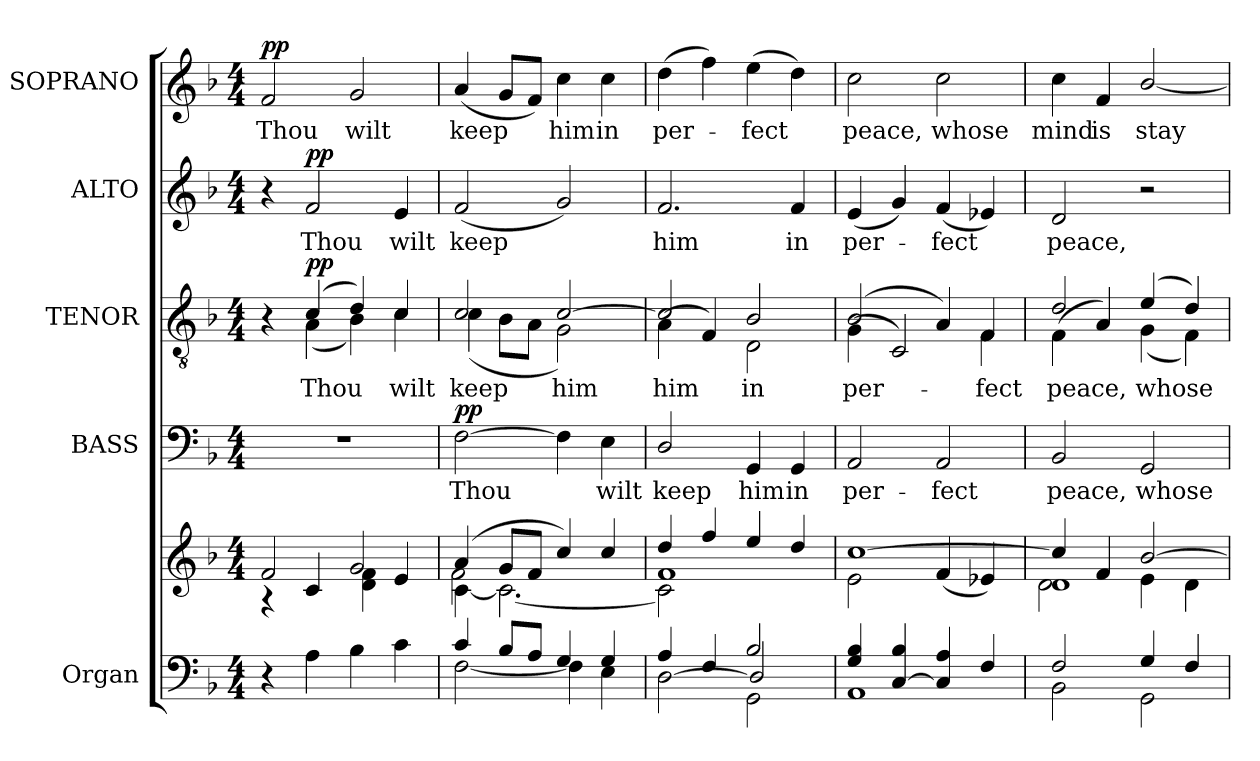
**kern	**kern	**kern	**text	**dynam	**kern	**text	**dynam	**kern	**text	**dynam	**kern	**text	**dynam
*part5	*part5	*part4	*part4	*part4	*part3	*part3	*part3	*part2	*part2	*part2	*part1	*part1	*part1
*staff6	*staff5	*staff4	*staff4	*staff4	*staff3	*staff3	*staff3	*staff2	*staff2	*staff2	*staff1	*staff1	*staff1
*I"Organ	*	*I"BASS	*	*	*I"TENOR	*	*	*I"ALTO	*	*	*I"SOPRANO	*	*
*I'Org.	*	*I'B.	*	*	*I'T.	*	*	*I'A.	*	*	*I'S.	*	*
!!LO:PB:g=z
*clefF4	*clefG2	*clefF4	*	*	*clefGv2	*	*	*clefG2	*	*	*clefG2	*	*
*	*	*	*	*	*ITrd7c12	*	*	*	*	*	*	*	*
*k[b-]	*k[b-]	*k[b-]	*	*	*k[b-]	*	*	*k[b-]	*	*	*k[b-]	*	*
*F:	*F:	*F:	*	*	*F:	*	*	*F:	*	*	*F:	*	*
*M4/4	*M4/4	*M4/4	*	*	*M4/4	*	*	*M4/4	*	*	*M4/4	*	*
*MM80	*MM80	*MM80	*	*	*MM80	*	*	*MM80	*	*	*MM80	*	*
=1	=1	=1	=1	=1	=1	=1	=1	=1	=1	=1	=1	=1	=1
*	*^	*	*	*	*^	*	*	*	*	*	*	*	*
!	!	!	!	!	!	!	!	!	!	!	!	!	!	!LO:LY:b:color=#000000	!
4r	2fi/	4r	1r	.	.	4r	4ryy	.	.	4r	.	.	2fi/	Thou	pp
!	!	!	!	!	!	!	!	!LO:LY:b:color=#000000	!	!	!	!	!	!	!
!	!	!	!	!	!	!	!	!	!	!	!LO:LY:b:color=#000000	!	!	!	!
4Ai\	.	4ci/	.	.	.	(4Ci/	(4AAi\	Thou	pp	2fi/	Thou	pp	.	.	.
!	!	!	!	!	!	!	!	!	!	!	!	!	!	!LO:LY:b:color=#000000	!
4B-i\	2gi/	4di\ 4fi	.	.	.	4Di/)	4BB-i\)	.	.	.	.	.	2gi/	wilt	.
!	!	!	!	!	!	!	!	!LO:LY:b:color=#000000	!	!	!	!	!	!	!
!	!	!	!	!	!	!	!	!	!	!	!LO:LY:b:color=#000000	!	!	!	!
4ci\	.	4ei/	.	.	.	4Ci/	4Ci\	wilt	.	4ei/	wilt	.	.	.	.
=2	=2	=2	=2	=2	=2	=2	=2	=2	=2	=2	=2	=2	=2	=2	=2
*^	*	*^	*	*	*	*	*	*	*	*	*	*	*	*	*
!	!	!	!	!	!	!LO:LY:b:color=#000000	!	!	!	!	!	!	!	!	!	!	!
!	!	!	!	!	!	!	!	!	!	!LO:LY:b:color=#000000	!	!	!	!	!	!	!
!	!	!	!	!	!	!	!	!	!	!	!	!	!LO:LY:b:color=#000000	!	!	!	!
!	!	!	!	!	!	!	!	!	!	!	!	!	!	!	!	!LO:LY:b:color=#000000	!
4ci/	[2Fi\	(4ai/	[4ci\	2fi\	[2Fi\	Thou	pp	2Ci/	(4Ci\	keep	.	(2fi/	keep	.	(4ai/	keep	.
8B-i/L	.	8gi/L	2.ci\_	.	.	.	.	.	8BB-i\L	.	.	.	.	.	8gi/L	.	.
8Ai/J	.	8fi/J	.	.	.	.	.	.	8AAi\J	.	.	.	.	.	8fi/J)	.	.
!	!	!	!	!	!	!	!	!	!	!LO:LY:a:color=#000000	!	!	!	!	!	!	!
!	!	!	!	!	!	!	!	!	!	!	!	!	!	!	!	!LO:LY:b:color=#000000	!
4Gi/	4Fi\]	4cci/)	.	2ryy	4Fi\]	.	.	[2Ci/	2GGi\)	him	.	2gi/)	.	.	4cci\	him	.
!	!	!	!	!	!	!LO:LY:b:color=#000000	!	!	!	!	!	!	!	!	!	!	!
!	!	!	!	!	!	!	!	!	!	!	!	!	!	!	!	!LO:LY:b:color=#000000	!
4Gi/	4Ei\	4cci/	.	.	4Ei\	wilt	.	.	.	.	.	.	.	.	4cci\	in	.
=3	=3	=3	=3	=3	=3	=3	=3	=3	=3	=3	=3	=3	=3	=3	=3	=3	=3
*	*^	*	*	*	*	*	*	*	*	*	*	*	*	*	*	*	*
!	!	!	!	!	!	!	!LO:LY:b:color=#000000	!	!	!	!	!	!	!	!	!	!	!
!	!	!	!	!	!	!	!	!	!	!	!LO:LY:b:color=#000000	!	!	!	!	!	!	!
!	!	!	!	!	!	!	!	!	!	!	!	!	!	!LO:LY:b:color=#000000	!	!	!	!
!	!	!	!	!	!	!	!	!	!	!	!	!	!	!	!	!	!LO:LY:b:color=#000000	!
2ryy	4Ai/	[2Di\	4ddi/	2ci\]	1fi	2Di/	keep	.	2Ci/]	(4AAi\	him	.	2.fi/	him	.	(4ddi\	per-	.
.	4Fi/	.	4ffi/	.	.	.	.	.	.	4FFi/)	.	.	.	.	.	4ffi\)	.	.
!	!	!	!	!	!	!	!LO:LY:b:color=#000000	!	!	!	!	!	!	!	!	!	!	!
!	!	!	!	!	!	!	!	!	!	!	!LO:LY:b:color=#000000	!	!	!	!	!	!	!
!	!	!	!	!	!	!	!	!	!	!	!	!	!	!	!	!	!LO:LY:b:color=#000000	!
2B-i/	2Di/]	2GGi\	4eei/	2ryy	.	4GGi/	him	.	2BB-i/	2DDi\	in	.	.	.	.	(4eei\	-fect	.
!	!	!	!	!	!	!	!LO:LY:b:color=#000000	!	!	!	!	!	!	!	!	!	!	!
!	!	!	!	!	!	!	!	!	!	!	!	!	!	!LO:LY:b:color=#000000	!	!	!	!
.	.	.	4ddi/	.	.	4GGi/	in	.	.	.	.	.	4fi/	in	.	4ddi\)	.	.
*	*v	*v	*	*	*	*	*	*	*	*	*	*	*	*	*	*	*	*
*	*	*	*v	*v	*	*	*	*	*	*	*	*	*	*	*	*	*
=4	=4	=4	=4	=4	=4	=4	=4	=4	=4	=4	=4	=4	=4	=4	=4	=4
!	!	!	!	!	!LO:LY:b:color=#000000	!	!	!	!	!	!	!	!	!	!	!
!	!	!	!	!	!	!	!	!	!LO:LY:b:color=#000000	!	!	!	!	!	!	!
!	!	!	!	!	!	!	!	!	!	!	!	!LO:LY:b:color=#000000	!	!	!	!
!	!	!	!	!	!	!	!	!	!	!	!	!	!	!	!LO:LY:b:color=#000000	!
4Gi/ 4B-i	1AAi	[1cci	2ei\	2AAi/	per-	.	(2BB-i/	(4GGi\	per-	.	(4ei/	per-	.	2cci\	peace,	.
[4Ci/ 4B-i	.	.	.	.	.	.	.	2CCi/)	.	.	4gi/)	.	.	.	.	.
!	!	!	!	!	!LO:LY:b:color=#000000	!	!	!	!	!	!	!	!	!	!	!
!	!	!	!	!	!	!	!	!	!	!	!	!LO:LY:b:color=#000000	!	!	!	!
!	!	!	!	!	!	!	!	!	!	!	!	!	!	!	!LO:LY:b:color=#000000	!
4Ci/] 4Ai	.	.	(4fi/	2AAi/	-fect	.	4AAi/)	.	.	.	(4fi/	-fect	.	2cci\	whose	.
!	!	!	!	!	!	!	!	!	!LO:LY:b:color=#000000	!	!	!	!	!	!	!
4Fi/	.	.	4e-Xi/)	.	.	.	4FFi/	4FFi\	-fect	.	4e-Xi/)	.	.	.	.	.
=5	=5	=5	=5	=5	=5	=5	=5	=5	=5	=5	=5	=5	=5	=5	=5	=5
*	*	*	*^	*	*	*	*	*	*	*	*	*	*	*	*	*
!	!	!	!	!	!	!LO:LY:b:color=#000000	!	!	!	!	!	!	!	!	!	!	!
!	!	!	!	!	!	!	!	!	!	!LO:LY:b:color=#000000	!	!	!	!	!	!	!
!	!	!	!	!	!	!	!	!	!	!	!	!	!LO:LY:b:color=#000000	!	!	!	!
!	!	!	!	!	!	!	!	!	!	!	!	!	!	!	!	!LO:LY:b:color=#000000	!
2Fi/	2BB-i\	4cci/]	1di	2di\	2BB-i/	peace,	.	2Di/	(4FFi\	peace,	.	2di/	peace,	.	4cci\	mind	.
!	!	!	!	!	!	!	!	!	!	!	!	!	!	!	!	!LO:LY:b:color=#000000	!
.	.	4fi/	.	.	.	.	.	.	4AAi/)	.	.	.	.	.	4fi/	is	.
!	!	!	!	!	!	!LO:LY:b:color=#000000	!	!	!	!	!	!	!	!	!	!	!
!	!	!	!	!	!	!	!	!	!	!LO:LY:b:color=#000000	!	!	!	!	!	!	!
!	!	!	!	!	!	!	!	!	!	!	!	!	!	!	!	!LO:LY:b:color=#000000	!
4Gi/	2GGi\	[2b-i/	.	4ei\	2GGi/	whose	.	(4Ei/	(4GGi\	whose	.	2r	.	.	[2b-i/	stay-	.
4Fi/	.	.	.	4di\	.	.	.	4Di/)	4FFi\)	.	.	.	.	.	.	.	.
*v	*v	*	*	*	*	*	*	*v	*v	*	*	*	*	*	*	*	*
*	*v	*v	*v	*	*	*	*	*	*	*	*	*	*	*	*
=	=	=	=	=	=	=	=	=	=	=	=	=	=
*-	*-	*-	*-	*-	*-	*-	*-	*-	*-	*-	*-	*-	*-
